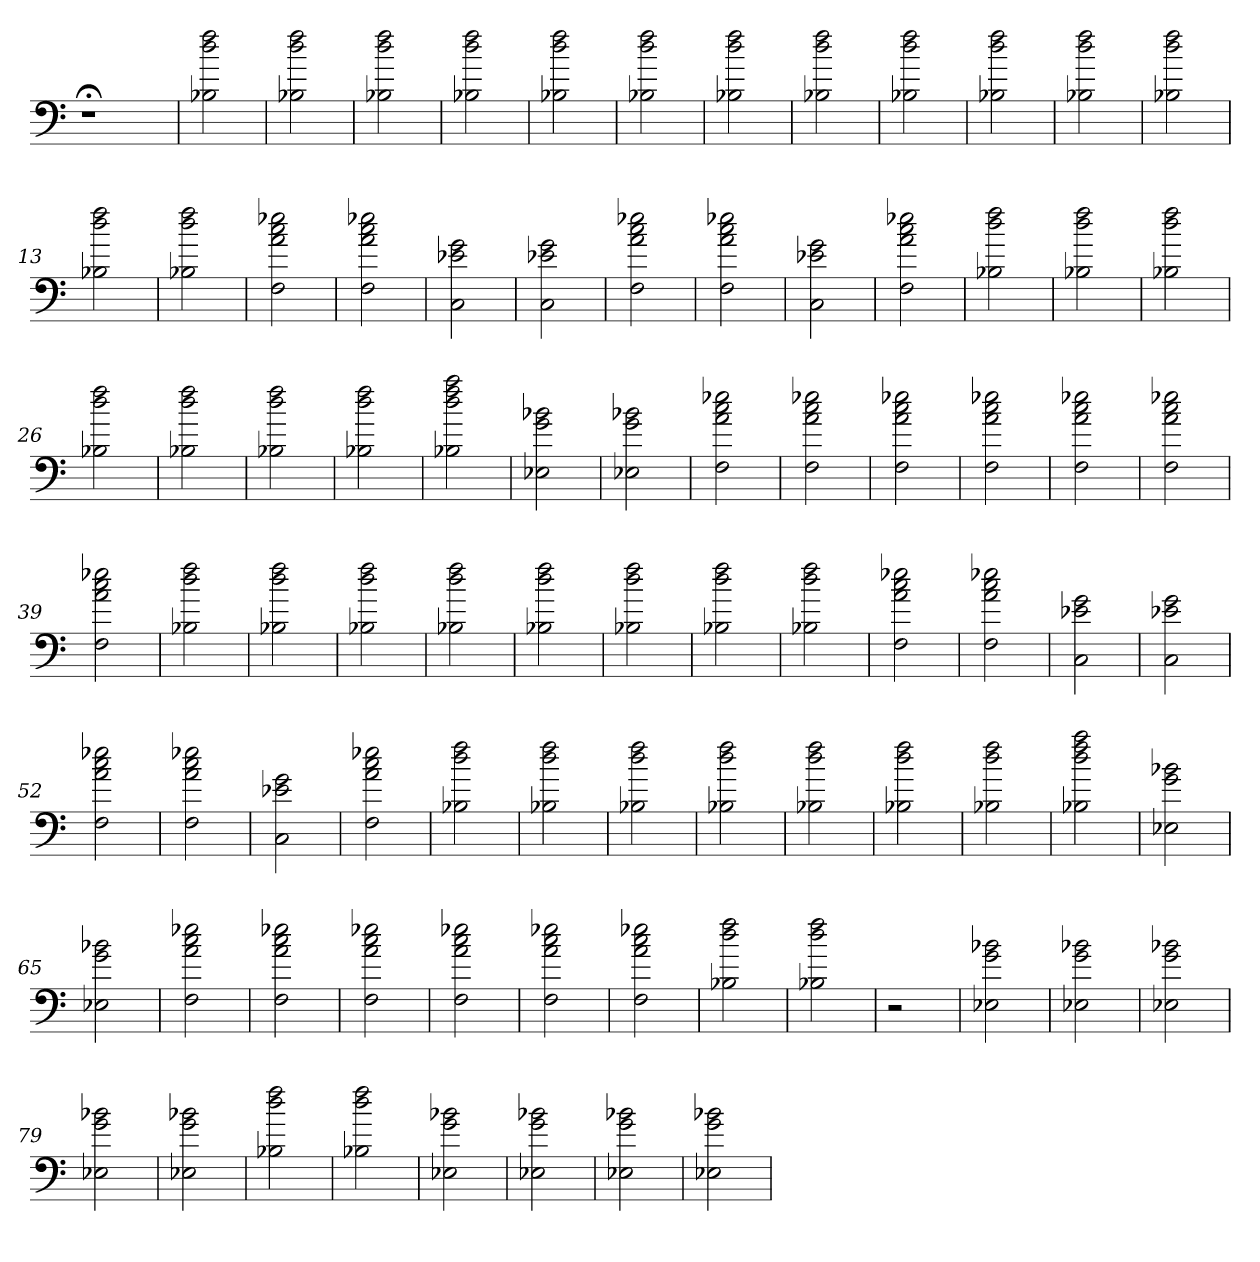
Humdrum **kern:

**kern
*part1
*staff1
=
1r;<
=1
2B-X 2dd 2ff
=2
2B-X 2dd 2ff
=3
2B-X 2dd 2ff
=4
2B-X 2dd 2ff
=5
2B-X 2dd 2ff
=6
2B-X 2dd 2ff
=7
2B-X 2dd 2ff
=8
2B-X 2dd 2ff
=9
2B-X 2dd 2ff
=10
2B-X 2dd 2ff
=11
2B-X 2dd 2ff
=12
2B-X 2dd 2ff
=13
2B-X 2dd 2ff
=14
2B-X 2dd 2ff
=15
2F 2a 2cc 2ee-X
=16
2F 2a 2cc 2ee-X
=17
2C 2e-X 2g
=18
2C 2e-X 2g
=19
2F 2a 2cc 2ee-X
=20
2F 2a 2cc 2ee-X
=21
2C 2e-X 2g
=22
2F 2a 2cc 2ee-X
=23
2B-X 2dd 2ff
=24
2B-X 2dd 2ff
=25
2B-X 2dd 2ff
=26
2B-X 2dd 2ff
=27
2B-X 2dd 2ff
=28
2B-X 2dd 2ff
=29
2B-X 2dd 2ff
=30
2B-X 2dd 2ff 2aa
=31
2E-X 2g 2b-X
=32
2E-X 2g 2b-X
=33
2F 2a 2cc 2ee-X
=34
2F 2a 2cc 2ee-X
=35
2F 2a 2cc 2ee-X
=36
2F 2a 2cc 2ee-X
=37
2F 2a 2cc 2ee-X
=38
2F 2a 2cc 2ee-X
=39
2F 2a 2cc 2ee-X
=40
2B-X 2dd 2ff
=41
2B-X 2dd 2ff
=42
2B-X 2dd 2ff
=43
2B-X 2dd 2ff
=44
2B-X 2dd 2ff
=45
2B-X 2dd 2ff
=46
2B-X 2dd 2ff
=47
2B-X 2dd 2ff
=48
2F 2a 2cc 2ee-X
=49
2F 2a 2cc 2ee-X
=50
2C 2e-X 2g
=51
2C 2e-X 2g
=52
2F 2a 2cc 2ee-X
=53
2F 2a 2cc 2ee-X
=54
2C 2e-X 2g
=55
2F 2a 2cc 2ee-X
=56
2B-X 2dd 2ff
=57
2B-X 2dd 2ff
=58
2B-X 2dd 2ff
=59
2B-X 2dd 2ff
=60
2B-X 2dd 2ff
=61
2B-X 2dd 2ff
=62
2B-X 2dd 2ff
=63
2B-X 2dd 2ff 2aa
=64
2E-X 2g 2b-X
=65
2E-X 2g 2b-X
=66
2F 2a 2cc 2ee-X
=67
2F 2a 2cc 2ee-X
=68
2F 2a 2cc 2ee-X
=69
2F 2a 2cc 2ee-X
=70
2F 2a 2cc 2ee-X
=71
2F 2a 2cc 2ee-X
=72
2B-X 2dd 2ff
=73
2B-X 2dd 2ff
=74
2r
=75
2r
=76
2E-X 2g 2b-X
=77
2E-X 2g 2b-X
=78
2E-X 2g 2b-X
=79
2E-X 2g 2b-X
=80
2E-X 2g 2b-X
=81
2B-X 2dd 2ff
=82
2B-X 2dd 2ff
=83
2E-X 2g 2b-X
=84
2E-X 2g 2b-X
=85
2E-X 2g 2b-X
=86
2E-X 2g 2b-X
=
*-
